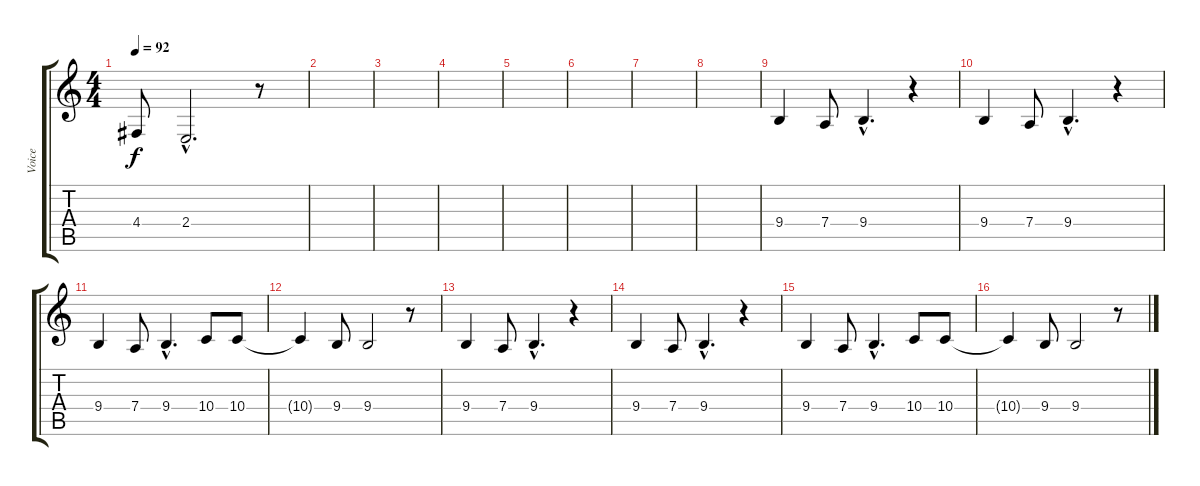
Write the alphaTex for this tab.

\track ("Voice" "Voice") {instrument cello}
\staff {score tabs}
\tuning (E4 B3 G3 D3 A2 E2) {hide}
\ts (4 4)
\tempo 92
\clef g2
\ks c
4.4{t}.8{dy f} 2.4{hac}.2{d} r.8 |
|
|
|
|
|
|
|
9.4.4{volume 10} 7.4.8 9.4{hac}.4{d} r.4 |
9.4.4 7.4.8 9.4{hac}.4{d} r.4 |
9.4.4 7.4.8 9.4{hac}.4{d} 10.4.8 10.4.8 |
10.4{t}.4 9.4.8 9.4.2 r.8 |
9.4.4 7.4.8 9.4{hac}.4{d} r.4 |
9.4.4 7.4.8 9.4{hac}.4{d} r.4 |
9.4.4 7.4.8 9.4{hac}.4{d} 10.4.8 10.4.8 |
10.4{t}.4 9.4.8 9.4.2 r.8
